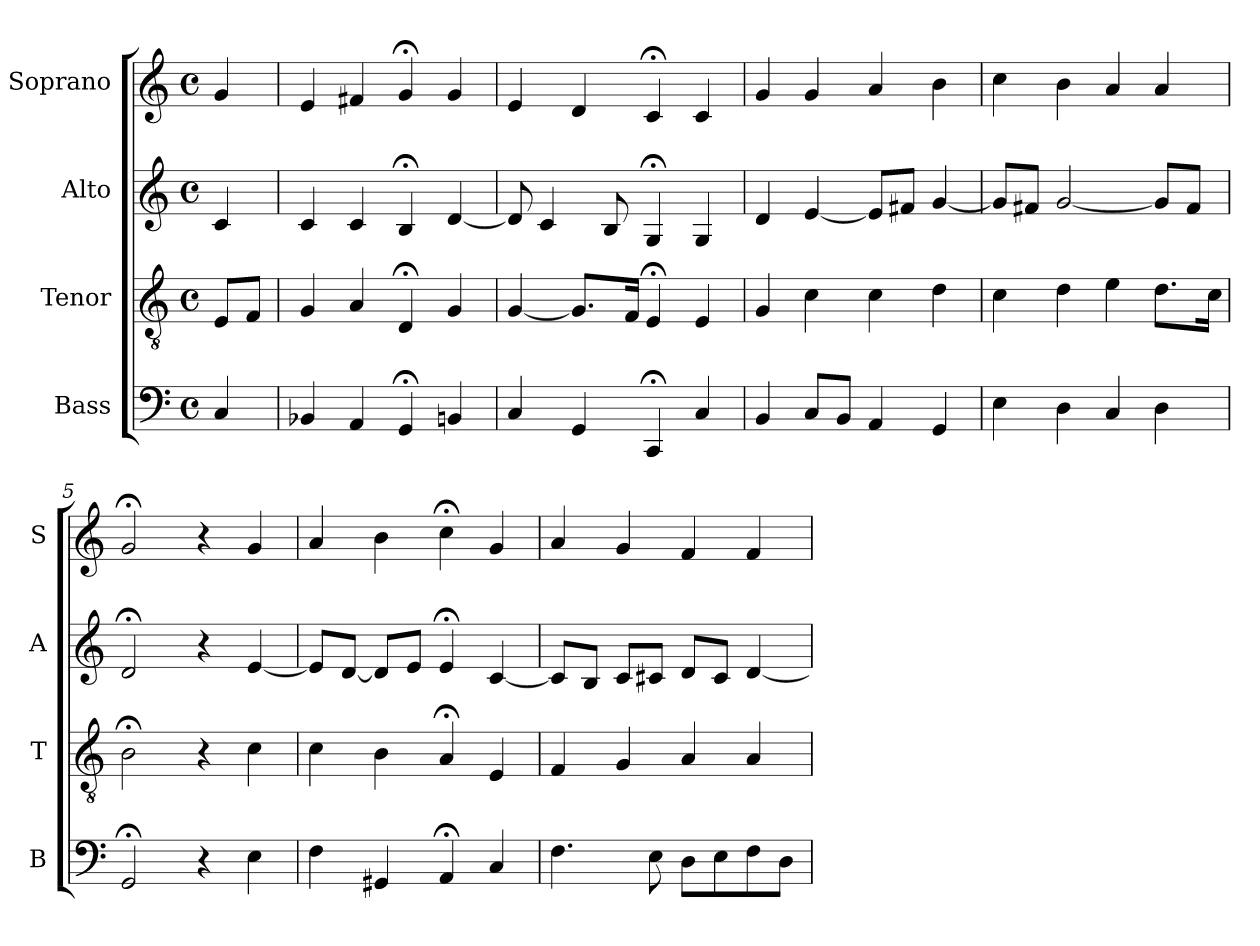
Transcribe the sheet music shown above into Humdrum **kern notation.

**kern	**kern	**kern	**kern
*part4	*part3	*part2	*part1
*staff4	*staff3	*staff2	*staff1
*I"Bass	*I"Tenor	*I"Alto	*I"Soprano
*I'B	*I'T	*I'A	*I'S
*clefF4	*clefGv2	*clefG2	*clefG2
*k[]	*k[]	*k[]	*k[]
*C:	*C:	*C:	*C:
*M4/4	*M4/4	*M4/4	*M4/4
*met(c)	*met(c)	*met(c)	*met(c)
*MM100	*MM100	*MM100	*MM100
=	=	=	=
4C	8EL	4c	4g
.	8FJ	.	.
=1	=1	=1	=1
4BB-X	4G	4c	4e
4AA	4A	4c	4f#X
4GG;<	4D;<i	4B;<i	4g;<
4BBn	4Gi	[4di	4g
=2	=2	=2	=2
4C	[4G	8di]	4e
.	.	4c	.
4GG	8.GL]	.	4d
.	.	8B	.
.	16FJk	.	.
4CC;<	4E;<i	4G;<i	4c;<
4C	4Ei	4Gi	4c
=3	=3	=3	=3
4BB	4Gi	4di	4g
8CL	4c	[4e	4g
8BBJ	.	.	.
4AA	4c	8eL]	4a
.	.	8f#XJ	.
4GG	4d	[4g	4b
=4	=4	=4	=4
4E	4c	8gL]	4cc
.	.	8f#XJ	.
4D	4d	[2g	4b
4C	4e	.	4a
4D	8.dL	8gL]	4a
.	.	8f#J	.
.	16cJk	.	.
=5	=5	=5	=5
2GG;<	2B;<	2d;<	2g;<
4r	4r	4r	4r
4E	4c	[4e	4g
=6	=6	=6	=6
4F	4c	8eL]	4a
.	.	[8dJ	.
4GG#X	4B	8dL]	4b
.	.	8eJ	.
4AA;<	4A;<	4e;<	4cc;<
4C	4E	[4c	4g
=7	=7	=7	=7
4.F	4F	8cL]	4a
.	.	8BJ	.
.	4G	8cL	4g
8E	.	8c#XJ	.
8DL	4A	8dL	4f
8E	.	8c#J	.
8F	4A	[4d	4f
8DJ	.	.	.
=	=	=	=
*-	*-	*-	*-
